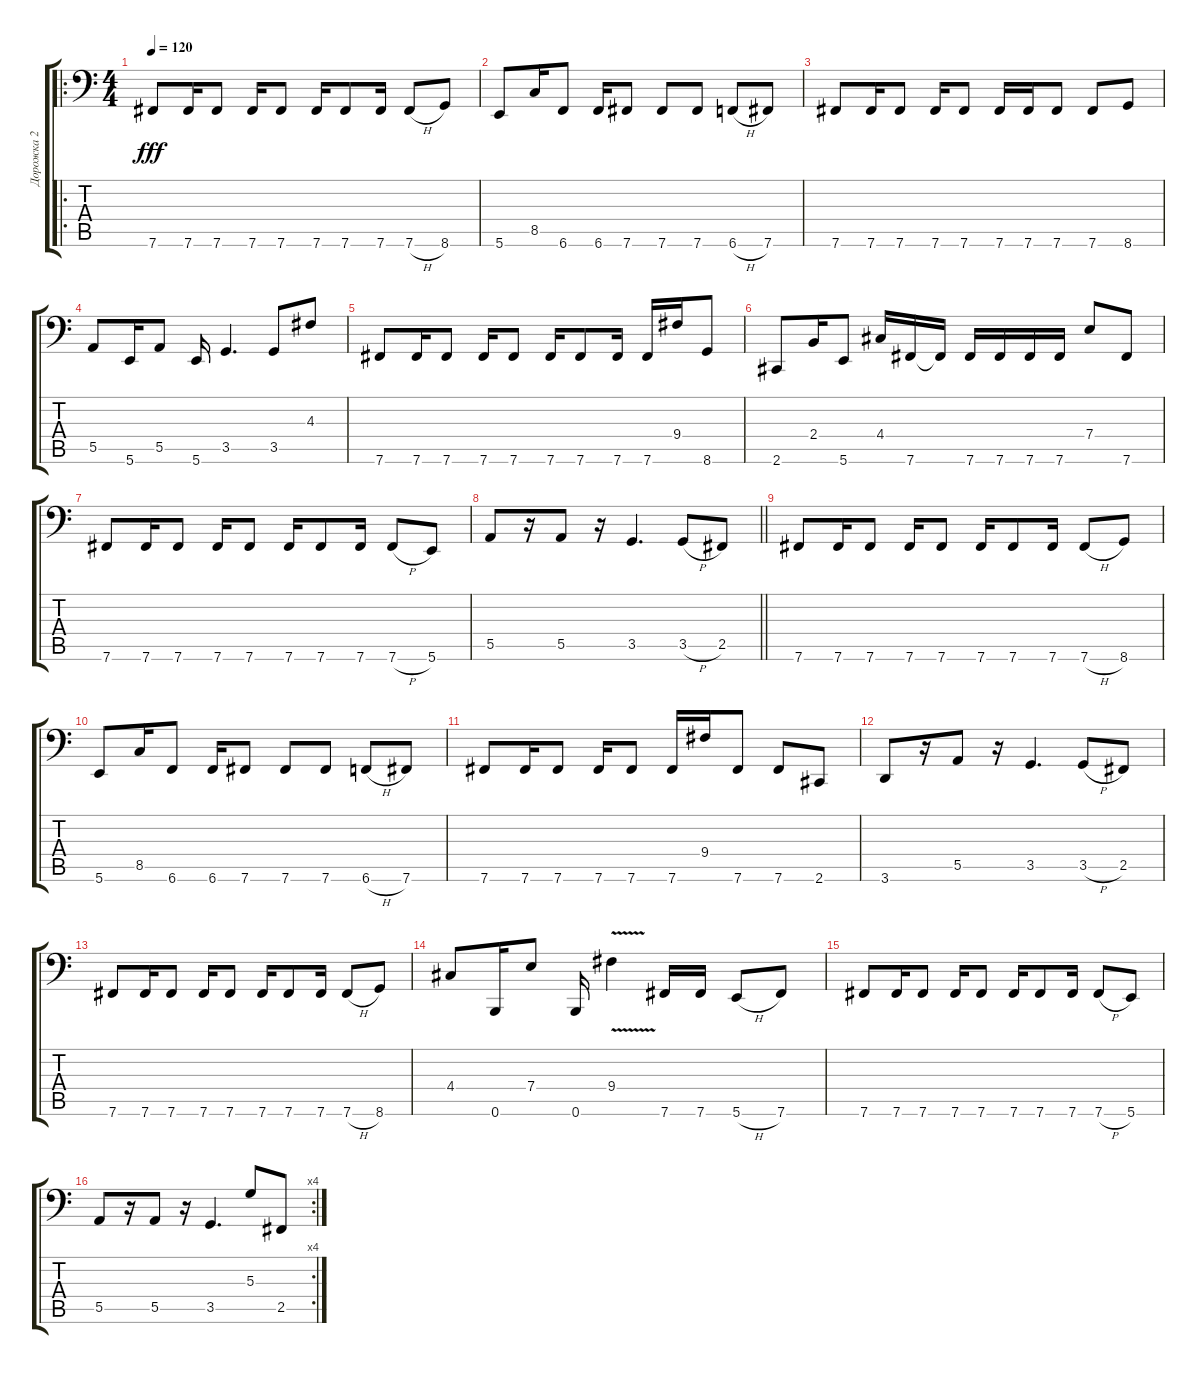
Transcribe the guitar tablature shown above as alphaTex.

\track ("Дорожка 2" "Дорожка 2") {instrument slapbass2}
\staff {score tabs}
\tuning (B2 Gb2 D2 A1 E1 B0) {hide}
\ro
\ts (4 4)
\tempo 120
\clef f4
\ks c
7.6.8{dy fff} 7.6.16 7.6.8 7.6.16 7.6.8 7.6.16 7.6.8 7.6.16 7.6{h}.8 8.6.8 |
5.6.8 8.5.16 6.6.8 6.6.16 7.6.8 7.6.8 7.6.8 6.6{h}.8 7.6.8 |
7.6.8 7.6.16 7.6.8 7.6.16 7.6.8 7.6.16 7.6.16 7.6.8 7.6.8 8.6.8 |
5.5.8 5.6.16 5.5.8 5.6.16 3.5.4{d} 3.5.8 4.3.8 |
7.6.8 7.6.16 7.6.8 7.6.16 7.6.8 7.6.16 7.6.8 7.6.16 7.6.16 9.4.16 8.6.8 |
2.6.8 2.4.16 5.6.8 4.4.16 7.6.16 7.6{t}.16 7.6.16 7.6.16 7.6.16 7.6.16 7.4.8 7.6.8 |
7.6.8 7.6.16 7.6.8 7.6.16 7.6.8 7.6.16 7.6.8 7.6.16 7.6{h}.8 5.6.8 |
\barLineRight lightlight
5.5.8 r.16 5.5.8 r.16 3.5.4{d} 3.5{h}.8 2.5.8 |
7.6.8 7.6.16 7.6.8 7.6.16 7.6.8 7.6.16 7.6.8 7.6.16 7.6{h}.8 8.6.8 |
5.6.8 8.5.16 6.6.8 6.6.16 7.6.8 7.6.8 7.6.8 6.6{h}.8 7.6.8 |
7.6.8 7.6.16 7.6.8 7.6.16 7.6.8 7.6.16 9.4.16 7.6.8 7.6.8 2.6.8 |
3.6.8 r.16 5.5.8 r.16 3.5.4{d} 3.5{h}.8 2.5.8 |
7.6.8 7.6.16 7.6.8 7.6.16 7.6.8 7.6.16 7.6.8 7.6.16 7.6{h}.8 8.6.8 |
4.4.8 0.6.16 7.4.8 0.6.16 9.4{v}.4 7.6.16 7.6.16 5.6{h}.8 7.6.8 |
7.6.8 7.6.16 7.6.8 7.6.16 7.6.8 7.6.16 7.6.8 7.6.16 7.6{h}.8 5.6.8 |
\rc 4
5.5.8 r.16 5.5.8 r.16 3.5.4{d} 5.3.8 2.5.8
